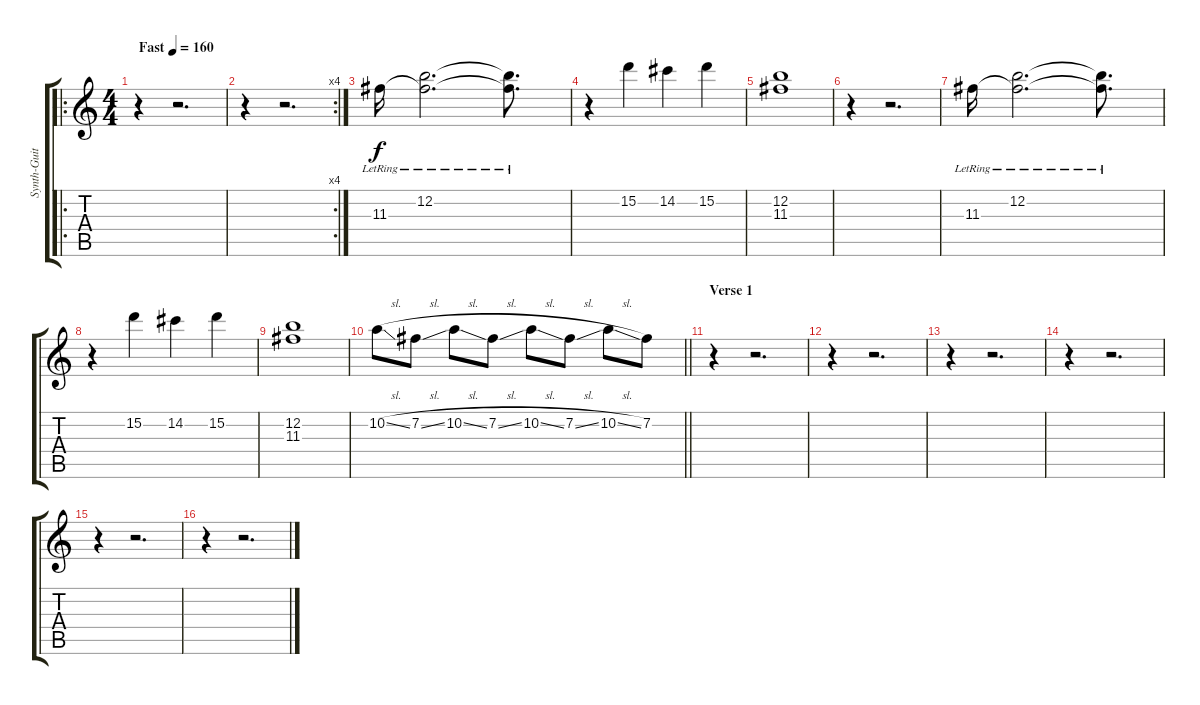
\track ("Synth-Guitar" "Synth-Guit") {instrument overdrivenguitar}
\staff {score tabs}
\tuning (E4 B3 G3 D3 A2 E2) {hide}
\ro
\ts (4 4)
\tempo (160 "Fast")
\clef g2
\ks c
r.4{dy f instrument overdrivenguitar} r.2{d} |
\rc 4
r.4 r.2{d} |
11.3{lr}.16 (12.2 11.3{lr t}).2{d} (12.2{t} 11.3{lr t}).8{d} |
r.4 15.2.4 14.2.4 15.2.4 |
(12.2 11.3).1 |
r.4 r.2{d} |
11.3{lr}.16 (12.2 11.3{lr t}).2{d} (12.2{t} 11.3{lr t}).8{d} |
r.4 15.2.4 14.2.4 15.2.4 |
(12.2 11.3).1 |
\barLineRight lightlight
10.2{sl}.8 7.2{sl}.8 10.2{sl}.8 7.2{sl}.8 10.2{sl}.8 7.2{sl}.8 10.2{sl}.8 7.2.8 |
\section ("" "Verse 1")
r.4 r.2{d} |
r.4 r.2{d} |
r.4 r.2{d} |
r.4 r.2{d} |
r.4 r.2{d} |
r.4 r.2{d}
